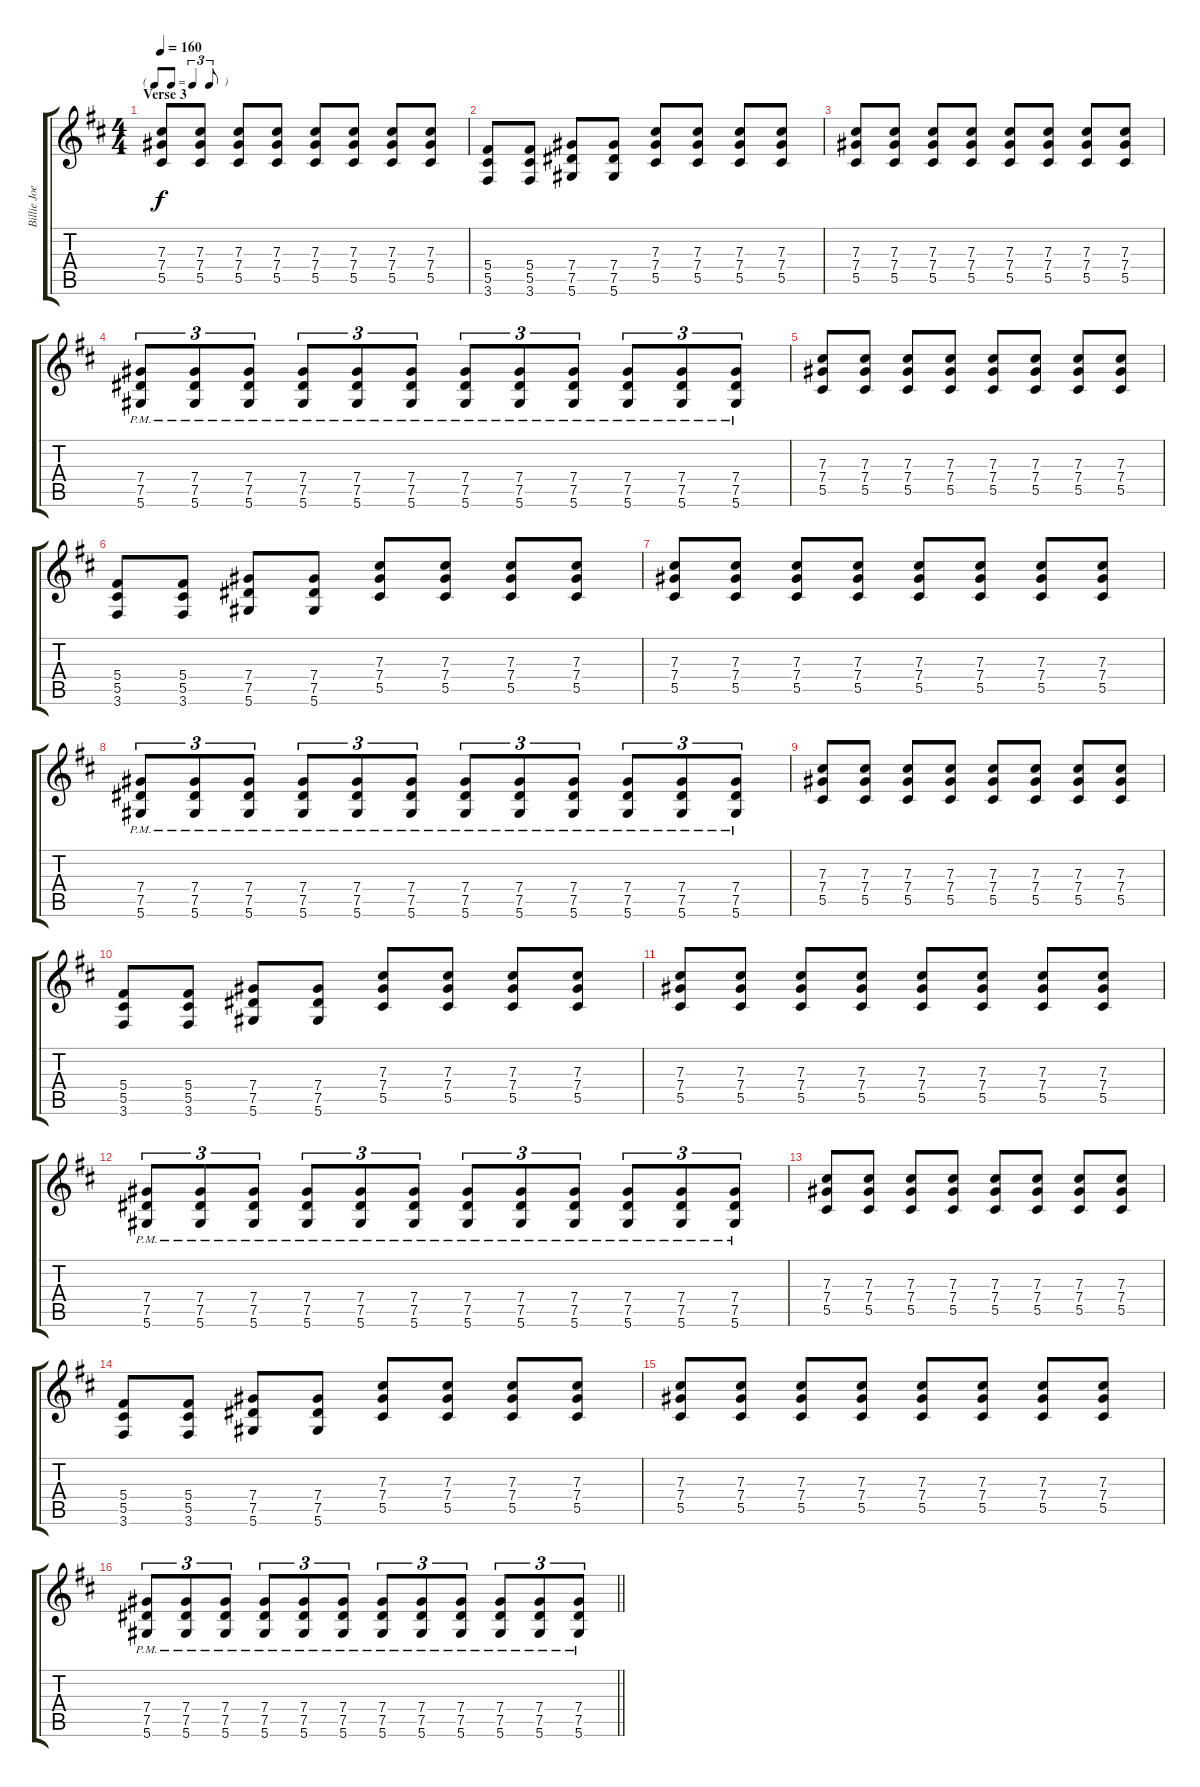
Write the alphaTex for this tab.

\track ("Billie Joe Armstrong (Rhthym Guitar)" "Billie Joe") {instrument distortionguitar}
\staff {score tabs}
\tuning (Eb4 Bb3 Gb3 Db3 Ab2 Eb2) {hide}
\ts (4 4)
\tf triplet8th
\section ("" "Verse 3")
\tempo 160
\clef g2
\ks d
(7.3 7.4 5.5).8{dy f balance 8} (7.3 7.4 5.5).8 (7.3 7.4 5.5).8 (7.3 7.4 5.5).8 (7.3 7.4 5.5).8 (7.3 7.4 5.5).8 (7.3 7.4 5.5).8 (7.3 7.4 5.5).8 |
(5.4 5.5 3.6).8 (5.4 5.5 3.6).8 (7.4 7.5 5.6).8 (7.4 7.5 5.6).8 (7.3 7.4 5.5).8 (7.3 7.4 5.5).8 (7.3 7.4 5.5).8 (7.3 7.4 5.5).8 |
(7.3 7.4 5.5).8 (7.3 7.4 5.5).8 (7.3 7.4 5.5).8 (7.3 7.4 5.5).8 (7.3 7.4 5.5).8 (7.3 7.4 5.5).8 (7.3 7.4 5.5).8 (7.3 7.4 5.5).8 |
(7.4{pm} 7.5{pm} 5.6{pm}).8{tu (3 2)} (7.4{pm} 7.5{pm} 5.6{pm}).8{tu (3 2)} (7.4{pm} 7.5{pm} 5.6{pm}).8{tu (3 2)} (7.4{pm} 7.5{pm} 5.6{pm}).8{tu (3 2)} (7.4{pm} 7.5{pm} 5.6{pm}).8{tu (3 2)} (7.4{pm} 7.5{pm} 5.6{pm}).8{tu (3 2)} (7.4{pm} 7.5{pm} 5.6{pm}).8{tu (3 2)} (7.4{pm} 7.5{pm} 5.6{pm}).8{tu (3 2)} (7.4{pm} 7.5{pm} 5.6{pm}).8{tu (3 2)} (7.4{pm} 7.5{pm} 5.6{pm}).8{tu (3 2)} (7.4{pm} 7.5{pm} 5.6{pm}).8{tu (3 2)} (7.4{pm} 7.5{pm} 5.6{pm}).8{tu (3 2)} |
(7.3 7.4 5.5).8 (7.3 7.4 5.5).8 (7.3 7.4 5.5).8 (7.3 7.4 5.5).8 (7.3 7.4 5.5).8 (7.3 7.4 5.5).8 (7.3 7.4 5.5).8 (7.3 7.4 5.5).8 |
(5.4 5.5 3.6).8 (5.4 5.5 3.6).8 (7.4 7.5 5.6).8 (7.4 7.5 5.6).8 (7.3 7.4 5.5).8 (7.3 7.4 5.5).8 (7.3 7.4 5.5).8 (7.3 7.4 5.5).8 |
(7.3 7.4 5.5).8 (7.3 7.4 5.5).8 (7.3 7.4 5.5).8 (7.3 7.4 5.5).8 (7.3 7.4 5.5).8 (7.3 7.4 5.5).8 (7.3 7.4 5.5).8 (7.3 7.4 5.5).8 |
(7.4{pm} 7.5{pm} 5.6{pm}).8{tu (3 2)} (7.4{pm} 7.5{pm} 5.6{pm}).8{tu (3 2)} (7.4{pm} 7.5{pm} 5.6{pm}).8{tu (3 2)} (7.4{pm} 7.5{pm} 5.6{pm}).8{tu (3 2)} (7.4{pm} 7.5{pm} 5.6{pm}).8{tu (3 2)} (7.4{pm} 7.5{pm} 5.6{pm}).8{tu (3 2)} (7.4{pm} 7.5{pm} 5.6{pm}).8{tu (3 2)} (7.4{pm} 7.5{pm} 5.6{pm}).8{tu (3 2)} (7.4{pm} 7.5{pm} 5.6{pm}).8{tu (3 2)} (7.4{pm} 7.5{pm} 5.6{pm}).8{tu (3 2)} (7.4{pm} 7.5{pm} 5.6{pm}).8{tu (3 2)} (7.4{pm} 7.5{pm} 5.6{pm}).8{tu (3 2)} |
(7.3 7.4 5.5).8 (7.3 7.4 5.5).8 (7.3 7.4 5.5).8 (7.3 7.4 5.5).8 (7.3 7.4 5.5).8 (7.3 7.4 5.5).8 (7.3 7.4 5.5).8 (7.3 7.4 5.5).8 |
(5.4 5.5 3.6).8 (5.4 5.5 3.6).8 (7.4 7.5 5.6).8 (7.4 7.5 5.6).8 (7.3 7.4 5.5).8 (7.3 7.4 5.5).8 (7.3 7.4 5.5).8 (7.3 7.4 5.5).8 |
(7.3 7.4 5.5).8 (7.3 7.4 5.5).8 (7.3 7.4 5.5).8 (7.3 7.4 5.5).8 (7.3 7.4 5.5).8 (7.3 7.4 5.5).8 (7.3 7.4 5.5).8 (7.3 7.4 5.5).8 |
(7.4{pm} 7.5{pm} 5.6{pm}).8{tu (3 2)} (7.4{pm} 7.5{pm} 5.6{pm}).8{tu (3 2)} (7.4{pm} 7.5{pm} 5.6{pm}).8{tu (3 2)} (7.4{pm} 7.5{pm} 5.6{pm}).8{tu (3 2)} (7.4{pm} 7.5{pm} 5.6{pm}).8{tu (3 2)} (7.4{pm} 7.5{pm} 5.6{pm}).8{tu (3 2)} (7.4{pm} 7.5{pm} 5.6{pm}).8{tu (3 2)} (7.4{pm} 7.5{pm} 5.6{pm}).8{tu (3 2)} (7.4{pm} 7.5{pm} 5.6{pm}).8{tu (3 2)} (7.4{pm} 7.5{pm} 5.6{pm}).8{tu (3 2)} (7.4{pm} 7.5{pm} 5.6{pm}).8{tu (3 2)} (7.4{pm} 7.5{pm} 5.6{pm}).8{tu (3 2)} |
(7.3 7.4 5.5).8 (7.3 7.4 5.5).8 (7.3 7.4 5.5).8 (7.3 7.4 5.5).8 (7.3 7.4 5.5).8 (7.3 7.4 5.5).8 (7.3 7.4 5.5).8 (7.3 7.4 5.5).8 |
(5.4 5.5 3.6).8 (5.4 5.5 3.6).8 (7.4 7.5 5.6).8 (7.4 7.5 5.6).8 (7.3 7.4 5.5).8 (7.3 7.4 5.5).8 (7.3 7.4 5.5).8 (7.3 7.4 5.5).8 |
(7.3 7.4 5.5).8 (7.3 7.4 5.5).8 (7.3 7.4 5.5).8 (7.3 7.4 5.5).8 (7.3 7.4 5.5).8 (7.3 7.4 5.5).8 (7.3 7.4 5.5).8 (7.3 7.4 5.5).8 |
\barLineRight lightlight
(7.4{pm} 7.5{pm} 5.6{pm}).8{tu (3 2)} (7.4{pm} 7.5{pm} 5.6{pm}).8{tu (3 2)} (7.4{pm} 7.5{pm} 5.6{pm}).8{tu (3 2)} (7.4{pm} 7.5{pm} 5.6{pm}).8{tu (3 2)} (7.4{pm} 7.5{pm} 5.6{pm}).8{tu (3 2)} (7.4{pm} 7.5{pm} 5.6{pm}).8{tu (3 2)} (7.4{pm} 7.5{pm} 5.6{pm}).8{tu (3 2)} (7.4{pm} 7.5{pm} 5.6{pm}).8{tu (3 2)} (7.4{pm} 7.5{pm} 5.6{pm}).8{tu (3 2)} (7.4{pm} 7.5{pm} 5.6{pm}).8{tu (3 2)} (7.4{pm} 7.5{pm} 5.6{pm}).8{tu (3 2)} (7.4{pm} 7.5{pm} 5.6{pm}).8{tu (3 2)}
